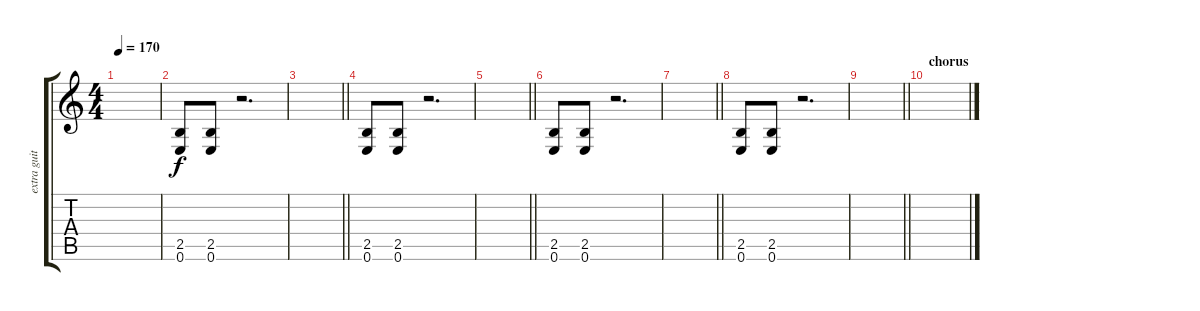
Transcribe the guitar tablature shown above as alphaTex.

\track ("extra guitar" "extra guit") {instrument distortionguitar}
\staff {score tabs}
\tuning (E4 B3 G3 D3 A2 E2) {hide}
\ts (4 4)
\tempo 170
\clef g2
\ks c
|
(2.5 0.6).8 (2.5 0.6).8 r.2{d} |
\barLineRight lightlight
|
(2.5 0.6).8 (2.5 0.6).8 r.2{d} |
\barLineRight lightlight
|
(2.5 0.6).8 (2.5 0.6).8 r.2{d} |
\barLineRight lightlight
|
(2.5 0.6).8 (2.5 0.6).8 r.2{d} |
\barLineRight lightlight
|
\section ("" "chorus")
